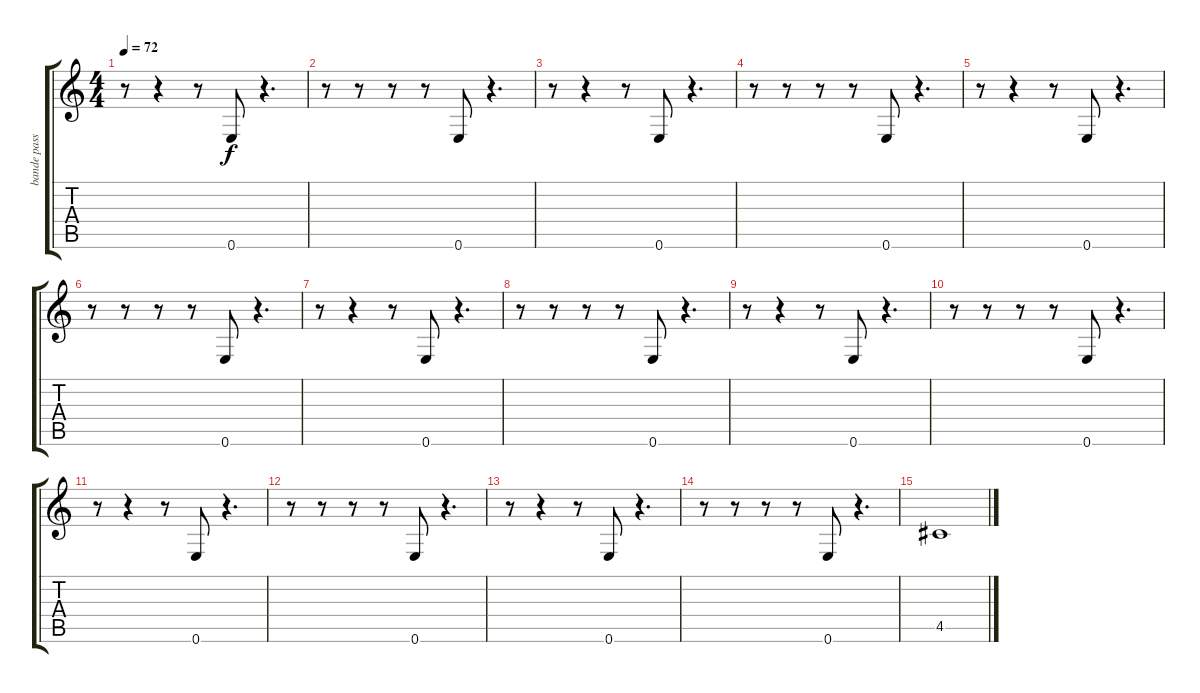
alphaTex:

\track ("bande pass" "bande pass") {instrument acousticguitarnylon}
\staff {score tabs}
\tuning (E4 B3 G3 D3 A2 E2) {hide}
\ts (4 4)
\tempo 72
\clef g2
\ks c
r.8{dy f} r.4 r.8 0.6.8 r.4{d} |
r.8 r.8 r.8 r.8 0.6.8 r.4{d} |
r.8 r.4 r.8 0.6.8 r.4{d} |
r.8 r.8 r.8 r.8 0.6.8 r.4{d} |
r.8 r.4 r.8 0.6.8 r.4{d} |
r.8 r.8 r.8 r.8 0.6.8 r.4{d} |
r.8 r.4 r.8 0.6.8 r.4{d} |
r.8 r.8 r.8 r.8 0.6.8 r.4{d} |
r.8 r.4 r.8 0.6.8 r.4{d} |
r.8 r.8 r.8 r.8 0.6.8 r.4{d} |
r.8 r.4 r.8 0.6.8 r.4{d} |
r.8 r.8 r.8 r.8 0.6.8 r.4{d} |
r.8 r.4 r.8 0.6.8 r.4{d} |
r.8 r.8 r.8 r.8 0.6.8 r.4{d} |
4.5.1
